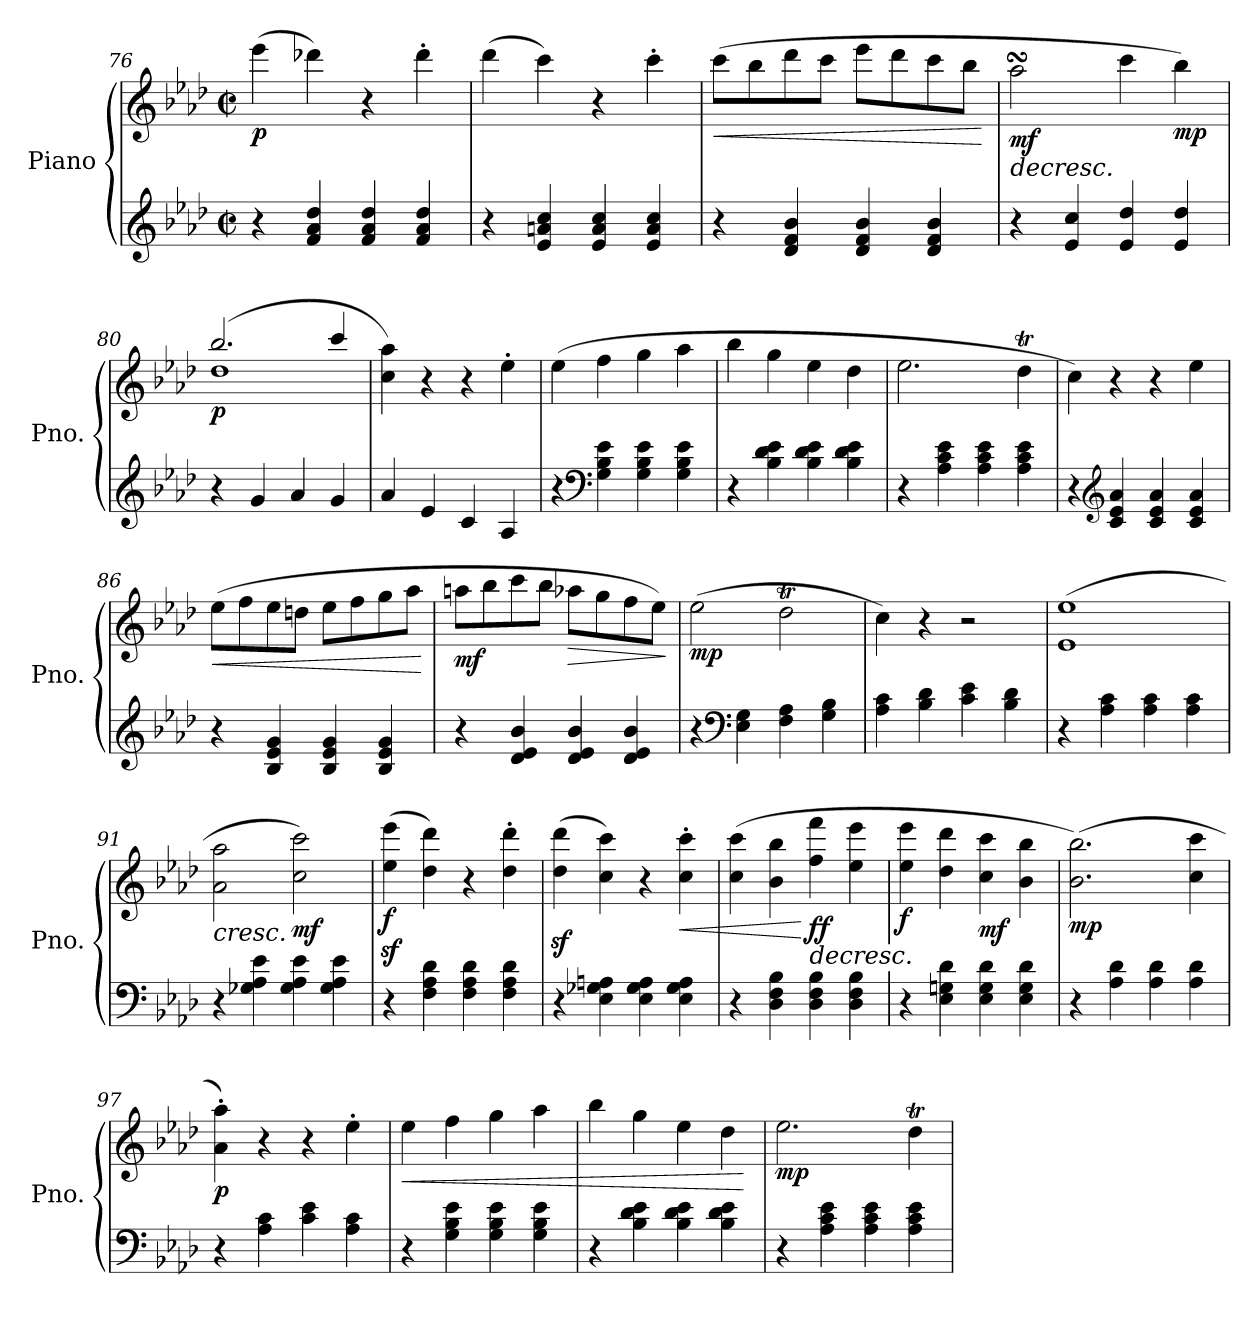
**kern	**kern	**dynam
*part1	*part1	*part1
*staff2	*staff1	*staff1/2
*I"Piano	*	*
*I'Pno.	*	*
!!LO:PB:g=z
*clefG2	*clefG2	*
*k[b-e-a-d-]	*k[b-e-a-d-]	*
*A-:	*A-:	*
*M2/2	*M2/2	*
*met(c|)	*met(c|)	*
=76	=76	=76
!	!	!LO:DY:b
4r	(>4eee-\	p
4f/ 4a-/ 4dd-/	4ddd-X\)	.
4f/ 4a-/ 4dd-/	4r	.
4f/ 4a-/ 4dd-/	4ddd-'\	.
=77	=77	=77
4r	(>4ddd-\	.
4e-/ 4an/ 4cc/	4ccc\)	.
4e-/ 4a/ 4cc/	4r	.
4e-/ 4a/ 4cc/	4ccc'\	.
=78	=78	=78
!	!	!LO:HP:b
4r	(>8ccc\L	<
.	8bb-\	.
4d-/ 4f/ 4b-/	8ddd-\	.
.	8ccc\J	.
4d-/ 4f/ 4b-/	8eee-\L	.
.	8ddd-\	.
4d-/ 4f/ 4b-/	8ccc\	.
.	8bb-\J	.
.	.	[
=79	=79	=79
!	!	!LO:HP:b
!	!	!LO:DY:n=1:b
4r	2aa-sSSs\	> mf
4e-/ 4cc/	.	.
4e-/ 4dd-/	4ccc\	.
!	!	!LO:DY:n=2:b
4e-/ 4dd-/	4bb-\)	mp
=80	=80	=80
*	*^	*
!	!	!	!LO:DY:b
4r	(>2.bb-/	1dd-	p
4g/	.	.	.
4a-/	.	.	.
4g/	4ccc/	.	.
*	*v	*v	*
=81	=81	=81
4a-/	4cc\ 4aa-\)	.
4e-/	4r	]
4c/	4r	.
4A-/	4ee-'\	.
=82	=82	=82
4r	(>4ee-\	.
*clefF4	*	*
4G\ 4B-\ 4e-\	4ff\	.
4G\ 4B-\ 4e-\	4gg\	.
4G\ 4B-\ 4e-\	4aa-\	.
=83	=83	=83
4r	4bb-\	.
4B-\ 4d-\ 4e-\	4gg\	.
4B-\ 4d-\ 4e-\	4ee-\	.
4B-\ 4d-\ 4e-\	4dd-\	.
!!LO:LB:g=z
=84	=84	=84
4r	2.ee-\	.
4A-\ 4c\ 4e-\	.	.
4A-\ 4c\ 4e-\	.	.
4A-\ 4c\ 4e-\	4dd-T\	.
=85	=85	=85
4r	4cc\)	.
*clefG2	*	*
4c/ 4e-/ 4a-/	4r	.
4c/ 4e-/ 4a-/	4r	.
4c/ 4e-/ 4a-/	4ee-\	.
=86	=86	=86
!	!	!LO:HP:b
4r	(>8ee-\L	<
.	8ff\	.
4B-/ 4e-/ 4g/	8ee-\	.
.	8ddn\J	.
4B-/ 4e-/ 4g/	8ee-\L	.
.	8ff\	.
4B-/ 4e-/ 4g/	8gg\	.
.	8aa-\J	.
.	.	[
=87	=87	=87
!	!	!LO:DY:b
4r	8aan\L	mf
.	8bb-\	.
4d-/ 4e-/ 4b-/	8ccc\	.
.	8bb-\J	.
!	!	!LO:HP:b
4d-/ 4e-/ 4b-/	8aa-X\L	>
.	8gg\	.
4d-/ 4e-/ 4b-/	8ff\	.
.	8ee-\J)	.
.	.	]
=88	=88	=88
!	!	!LO:DY:b
4r	(>2ee-\	mp
*clefF4	*	*
4E-\ 4G\	.	.
4F\ 4A-\	2dd-T\	.
4G\ 4B-\	.	.
=89	=89	=89
4A-\ 4c\	4cc\)	.
4B-\ 4d-\	4r	.
4c\ 4e-\	2r	.
4B-\ 4d-\	.	.
=90	=90	=90
4r	(>1e- 1ee-	.
4A-\ 4c\	.	.
4A-\ 4c\	.	.
4A-\ 4c\	.	.
!!LO:LB:g=z
=91	=91	=91
!	!	!LO:HP:b
4r	2a-\ 2aa-\	<
4G-X\ 4A-\ 4e-\	.	.
!	!	!LO:DY:b
4G-\ 4A-\ 4e-\	2cc\ 2ccc\)	mf
4G-\ 4A-\ 4e-\	.	.
.	.	[
=92	=92	=92
!	!	!LO:DY:b
4r	(>4ee-\z< 4eee-\z<	f
4F\ 4A-\ 4d-\	4dd-\ 4ddd-\)	.
4F\ 4A-\ 4d-\	4r	.
4F\ 4A-\ 4d-\	4dd-\' 4ddd-\'	.
=93	=93	=93
4r	(>4dd-\z< 4ddd-\z<	.
4E-\ 4G-X\ 4An\	4cc\ 4ccc\)	.
4E-\ 4G-\ 4A\	4r	.
!	!	!LO:HP:b
4E-\ 4G-\ 4A\	4cc\' 4ccc\'	<
=94	=94	=94
4r	(>4cc\ 4ccc\	.
4D-\ 4F\ 4B-\	4b-\ 4bb-\	.
!	!	!LO:HP:n=1:b
!	!	!LO:DY:n=1:b
4D-\ 4F\ 4B-\	4ff\ 4fff\	[ > ff
4D-\ 4F\ 4B-\	4ee-\ 4eee-\	.
=95	=95	=95
!	!	!LO:DY:b
4r	4ee-\ 4eee-\	f
4E-\ 4Gn\ 4d-\	4dd-\ 4ddd-\	.
!	!	!LO:DY:b
4E-\ 4G\ 4d-\	4cc\ 4ccc\	mf
4E-\ 4G\ 4d-\	4b-\ 4bb-\	.
=96	=96	=96
!	!	!LO:DY:b
4r	(>2.b-\ 2.bb-\)	mp
4A-\ 4d-\	.	.
4A-\ 4d-\	.	.
4A-\ 4d-\	4cc\ 4ccc\	.
.	.	]
=97	=97	=97
!	!	!LO:DY:b
4r	4a-\' 4aa-\')	p
4A-\ 4c\	4r	.
4c\ 4e-\	4r	.
4A-\ 4c\	4ee-'\	.
=98	=98	=98
!	!	!LO:HP:b
4r	4ee-\	<
4G\ 4B-\ 4e-\	4ff\	.
4G\ 4B-\ 4e-\	4gg\	.
4G\ 4B-\ 4e-\	4aa-\	.
!!LO:LB:g=z
=99	=99	=99
4r	4bb-\	.
4B-\ 4d-\ 4e-\	4gg\	.
4B-\ 4d-\ 4e-\	4ee-\	.
4B-\ 4d-\ 4e-\	4dd-\	.
.	.	[
=100	=100	=100
!	!	!LO:DY:b
4r	2.ee-\	mp
4A-\ 4c\ 4e-\	.	.
4A-\ 4c\ 4e-\	.	.
4A-\ 4c\ 4e-\	4dd-T\	.
=	=	=
*-	*-	*-
